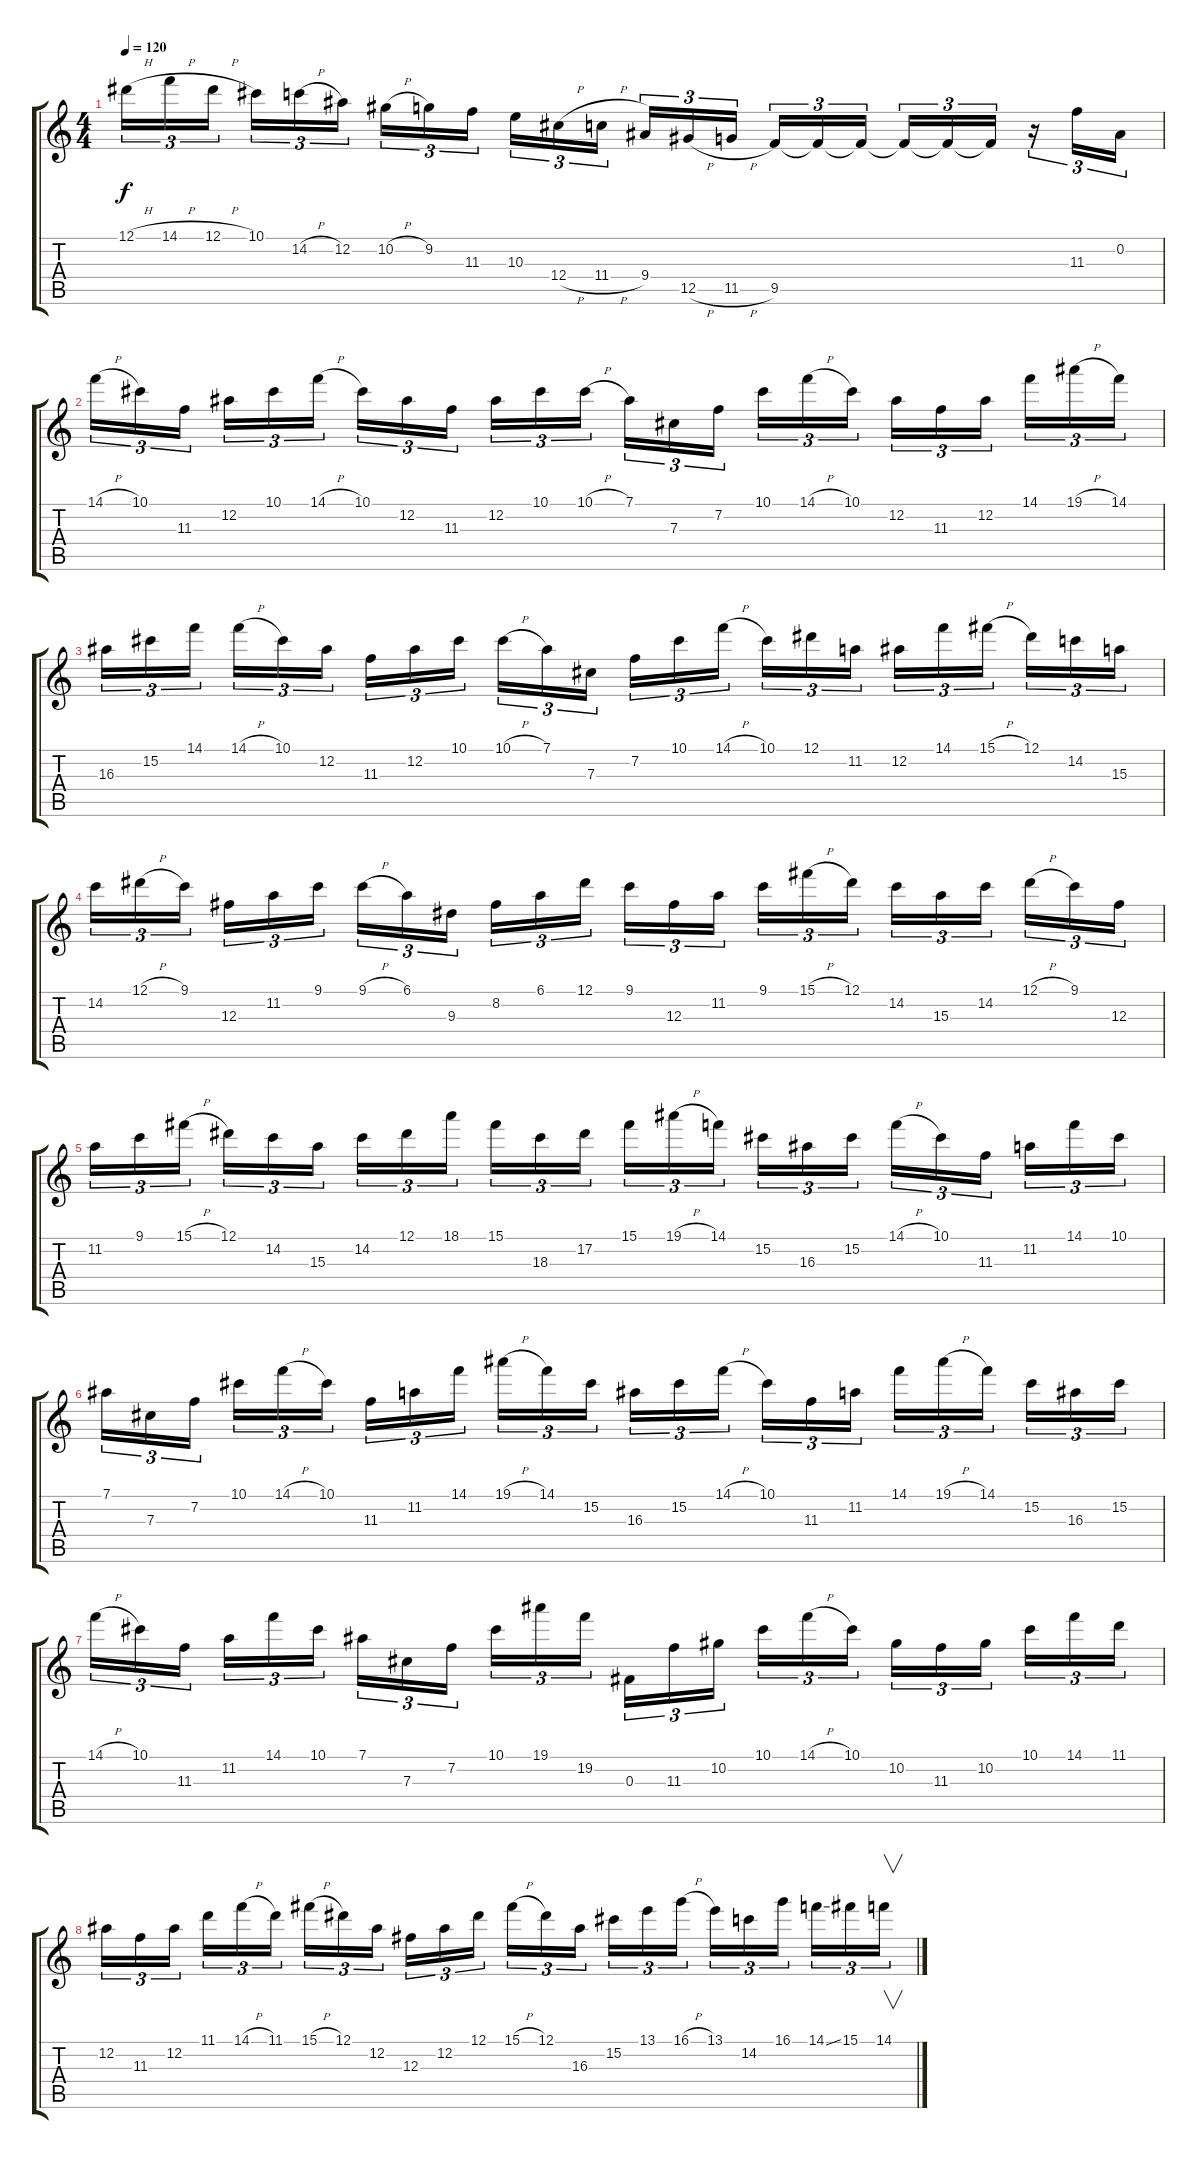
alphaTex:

\track "" {instrument distortionguitar}
\staff {score tabs}
\tuning (Eb4 Bb3 Gb3 Db3 Ab2 Eb2) {hide}
\ts (4 4)
\tempo 120
\clef g2
\ks c
12.1{h}.16{tu (3 2) dy f instrument distortionguitar} 14.1{h}.16{tu (3 2)} 12.1{h}.16{tu (3 2)} 10.1.16{tu (3 2)} 14.2{h}.16{tu (3 2)} 12.2.16{tu (3 2)} 10.2{h}.16{tu (3 2)} 9.2.16{tu (3 2)} 11.3.16{tu (3 2)} 10.3.16{tu (3 2)} 12.4{h}.16{tu (3 2)} 11.4{h}.16{tu (3 2)} 9.4.16{tu (3 2)} 12.5{h}.16{tu (3 2)} 11.5{h}.16{tu (3 2)} 9.5.16{tu (3 2)} 9.5{t}.16{tu (3 2)} 9.5{t}.16{tu (3 2)} 9.5{t}.16{tu (3 2)} 9.5{t}.16{tu (3 2)} 9.5{t}.16{tu (3 2)} r.16{tu (3 2)} 11.3.16{tu (3 2)} 0.2.16{tu (3 2)} |
14.1{h}.16{tu (3 2)} 10.1.16{tu (3 2)} 11.3.16{tu (3 2)} 12.2.16{tu (3 2)} 10.1.16{tu (3 2)} 14.1{h}.16{tu (3 2)} 10.1.16{tu (3 2)} 12.2.16{tu (3 2)} 11.3.16{tu (3 2)} 12.2.16{tu (3 2)} 10.1.16{tu (3 2)} 10.1{h}.16{tu (3 2)} 7.1.16{tu (3 2)} 7.3.16{tu (3 2)} 7.2.16{tu (3 2)} 10.1.16{tu (3 2)} 14.1{h}.16{tu (3 2)} 10.1.16{tu (3 2)} 12.2.16{tu (3 2)} 11.3.16{tu (3 2)} 12.2.16{tu (3 2)} 14.1.16{tu (3 2)} 19.1{h}.16{tu (3 2)} 14.1.16{tu (3 2)} |
16.3.16{tu (3 2)} 15.2.16{tu (3 2)} 14.1.16{tu (3 2)} 14.1{h}.16{tu (3 2)} 10.1.16{tu (3 2)} 12.2.16{tu (3 2)} 11.3.16{tu (3 2)} 12.2.16{tu (3 2)} 10.1.16{tu (3 2)} 10.1{h}.16{tu (3 2)} 7.1.16{tu (3 2)} 7.3.16{tu (3 2)} 7.2.16{tu (3 2)} 10.1.16{tu (3 2)} 14.1{h}.16{tu (3 2)} 10.1.16{tu (3 2)} 12.1.16{tu (3 2)} 11.2.16{tu (3 2)} 12.2.16{tu (3 2)} 14.1.16{tu (3 2)} 15.1{h}.16{tu (3 2)} 12.1.16{tu (3 2)} 14.2.16{tu (3 2)} 15.3.16{tu (3 2)} |
14.2.16{tu (3 2)} 12.1{h}.16{tu (3 2)} 9.1.16{tu (3 2)} 12.3.16{tu (3 2)} 11.2.16{tu (3 2)} 9.1.16{tu (3 2)} 9.1{h}.16{tu (3 2)} 6.1.16{tu (3 2)} 9.3.16{tu (3 2)} 8.2.16{tu (3 2)} 6.1.16{tu (3 2)} 12.1.16{tu (3 2)} 9.1.16{tu (3 2)} 12.3.16{tu (3 2)} 11.2.16{tu (3 2)} 9.1.16{tu (3 2)} 15.1{h}.16{tu (3 2)} 12.1.16{tu (3 2)} 14.2.16{tu (3 2)} 15.3.16{tu (3 2)} 14.2.16{tu (3 2)} 12.1{h}.16{tu (3 2)} 9.1.16{tu (3 2)} 12.3.16{tu (3 2)} |
11.2.16{tu (3 2)} 9.1.16{tu (3 2)} 15.1{h}.16{tu (3 2)} 12.1.16{tu (3 2)} 14.2.16{tu (3 2)} 15.3.16{tu (3 2)} 14.2.16{tu (3 2)} 12.1.16{tu (3 2)} 18.1.16{tu (3 2)} 15.1.16{tu (3 2)} 18.3.16{tu (3 2)} 17.2.16{tu (3 2)} 15.1.16{tu (3 2)} 19.1{h}.16{tu (3 2)} 14.1.16{tu (3 2)} 15.2.16{tu (3 2)} 16.3.16{tu (3 2)} 15.2.16{tu (3 2)} 14.1{h}.16{tu (3 2)} 10.1.16{tu (3 2)} 11.3.16{tu (3 2)} 11.2.16{tu (3 2)} 14.1.16{tu (3 2)} 10.1.16{tu (3 2)} |
7.1.16{tu (3 2)} 7.3.16{tu (3 2)} 7.2.16{tu (3 2)} 10.1.16{tu (3 2)} 14.1{h}.16{tu (3 2)} 10.1.16{tu (3 2)} 11.3.16{tu (3 2)} 11.2.16{tu (3 2)} 14.1.16{tu (3 2)} 19.1{h}.16{tu (3 2)} 14.1.16{tu (3 2)} 15.2.16{tu (3 2)} 16.3.16{tu (3 2)} 15.2.16{tu (3 2)} 14.1{h}.16{tu (3 2)} 10.1.16{tu (3 2)} 11.3.16{tu (3 2)} 11.2.16{tu (3 2)} 14.1.16{tu (3 2)} 19.1{h}.16{tu (3 2)} 14.1.16{tu (3 2)} 15.2.16{tu (3 2)} 16.3.16{tu (3 2)} 15.2.16{tu (3 2)} |
14.1{h}.16{tu (3 2)} 10.1.16{tu (3 2)} 11.3.16{tu (3 2)} 11.2.16{tu (3 2)} 14.1.16{tu (3 2)} 10.1.16{tu (3 2)} 7.1.16{tu (3 2)} 7.3.16{tu (3 2)} 7.2.16{tu (3 2)} 10.1.16{tu (3 2)} 19.1.16{tu (3 2)} 19.2.16{tu (3 2)} 0.3.16{tu (3 2)} 11.3.16{tu (3 2)} 10.2.16{tu (3 2)} 10.1.16{tu (3 2)} 14.1{h}.16{tu (3 2)} 10.1.16{tu (3 2)} 10.2.16{tu (3 2)} 11.3.16{tu (3 2)} 10.2.16{tu (3 2)} 10.1.16{tu (3 2)} 14.1.16{tu (3 2)} 11.1.16{tu (3 2)} |
12.2.16{tu (3 2)} 11.3.16{tu (3 2)} 12.2.16{tu (3 2)} 11.1.16{tu (3 2)} 14.1{h}.16{tu (3 2)} 11.1.16{tu (3 2)} 15.1{h}.16{tu (3 2)} 12.1.16{tu (3 2)} 12.2.16{tu (3 2)} 12.3.16{tu (3 2)} 12.2.16{tu (3 2)} 12.1.16{tu (3 2)} 15.1{h}.16{tu (3 2)} 12.1.16{tu (3 2)} 16.3.16{tu (3 2)} 15.2.16{tu (3 2)} 13.1.16{tu (3 2)} 16.1{h}.16{tu (3 2)} 13.1.16{tu (3 2)} 14.2.16{tu (3 2)} 16.1.16{tu (3 2)} 14.1{ss}.16{tu (3 2)} 15.1.16{tu (3 2)} 14.1.16{v tu (3 2)}
